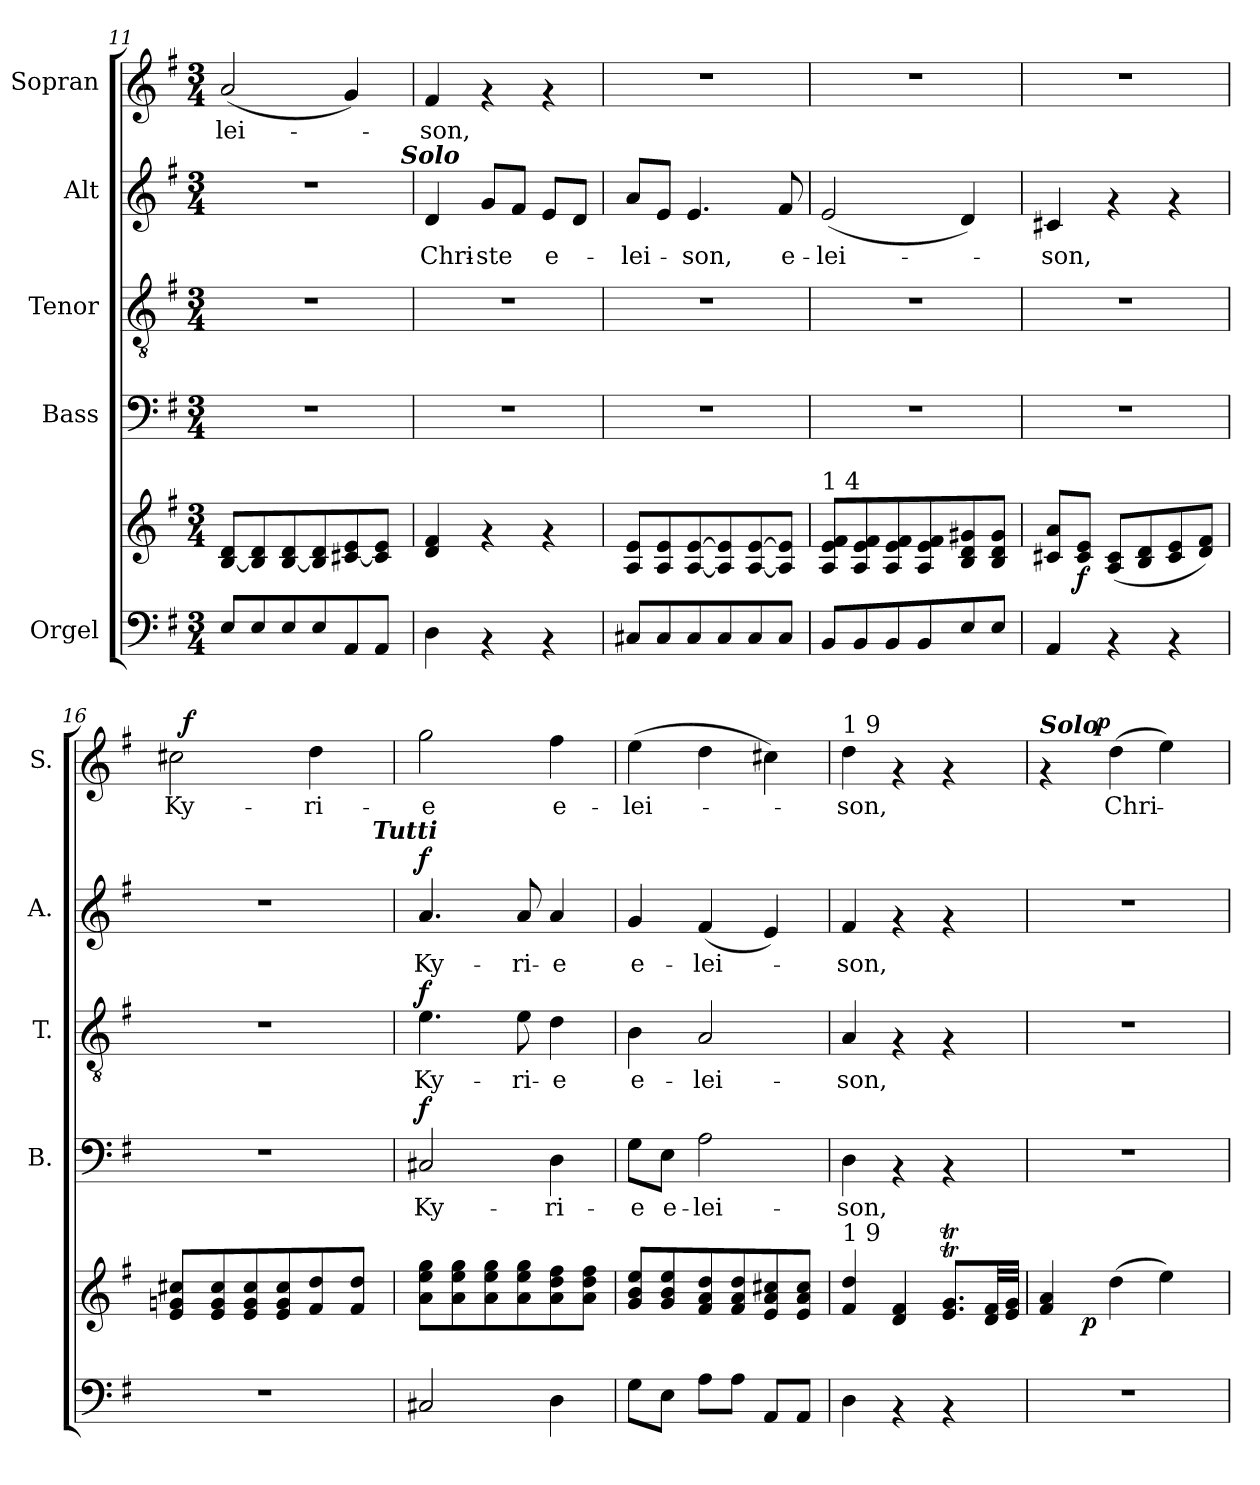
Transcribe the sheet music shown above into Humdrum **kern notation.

**kern	**kern	**dynam	**kern	**text	**dynam	**kern	**text	**dynam	**kern	**text	**dynam	**kern	**text	**dynam
*part5	*part5	*part5	*part4	*part4	*part4	*part3	*part3	*part3	*part2	*part2	*part2	*part1	*part1	*part1
*staff6	*staff5	*staff5/6	*staff4	*staff4	*staff4	*staff3	*staff3	*staff3	*staff2	*staff2	*staff2	*staff1	*staff1	*staff1
*I"Orgel	*	*	*I"Bass	*	*	*I"Tenor	*	*	*I"Alt	*	*	*I"Sopran	*	*
*	*	*	*I'B.	*	*	*I'T.	*	*	*I'A.	*	*	*I'S.	*	*
*clefF4	*clefG2	*	*clefF4	*	*	*clefGv2	*	*	*clefG2	*	*	*clefG2	*	*
*k[f#]	*k[f#]	*	*k[f#]	*	*	*k[f#]	*	*	*k[f#]	*	*	*k[f#]	*	*
*G:	*G:	*	*G:	*	*	*G:	*	*	*G:	*	*	*G:	*	*
*M3/4	*M3/4	*	*M3/4	*	*	*M3/4	*	*	*M3/4	*	*	*M3/4	*	*
=11	=11	=11	=11	=11	=11	=11	=11	=11	=11	=11	=11	=11	=11	=11
!	!	!	!	!	!	!	!	!	!	!	!	!	!LO:LY:b	!
*	*	*	*	*	*	*	*	*	*^	*	*	*	*	*
8E/L	[>8B/ 8d/L	.	2.r	.	.	2.r	.	.	2.r	2ryy	.	.	(<2a/	-lei-	.
8E/	8B/] 8d/	.	.	.	.	.	.	.	.	.	.	.	.	.	.
8E/	[>8B/ 8d/	.	.	.	.	.	.	.	.	.	.	.	.	.	.
8E/	8B/] 8d/	.	.	.	.	.	.	.	.	.	.	.	.	.	.
8AA/	[>8c#X/ 8e/	.	.	.	.	.	.	.	.	8..ryy	.	.	4g/)	.	.
8AA/J	8c#/] 8e/J	.	.	.	.	.	.	.	.	.	.	.	.	.	.
!	!	!	!	!	!	!	!	!	!	!LO:TX:a:Bi:t=Solo	!	!	!	!	!
.	.	.	.	.	.	.	.	.	.	32ryy	.	.	.	.	.
=12	=12	=12	=12	=12	=12	=12	=12	=12	=12	=12	=12	=12	=12	=12	=12
!	!	!	!	!	!	!	!	!	!	!	!LO:LY:b	!	!	!LO:LY:b	!
*	*	*	*	*	*	*	*	*	*v	*v	*	*	*	*	*
4D\	4d/ 4f#/	.	2.r	.	.	2.r	.	.	4d/	Chri-	.	4f#/	-son,	.
!	!	!	!	!	!	!	!	!	!	!LO:LY:b	!	!	!	!
4rAA	4rf	.	.	.	.	.	.	.	8g/L	-ste	.	4rf	.	.
.	.	.	.	.	.	.	.	.	8f#/J	.	.	.	.	.
!	!	!	!	!	!	!	!	!	!	!LO:LY:b	!	!	!	!
4rAA	4rf	.	.	.	.	.	.	.	8e/L	e-	.	4rf	.	.
.	.	.	.	.	.	.	.	.	8d/J	.	.	.	.	.
=13	=13	=13	=13	=13	=13	=13	=13	=13	=13	=13	=13	=13	=13	=13
!	!	!	!	!	!	!	!	!	!	!LO:LY:b	!	!	!	!
8C#X/L	8A/ 8e/L	.	2.r	.	.	2.r	.	.	8a/L	-lei-	.	2.r	.	.
8C#/	8A/ 8e/	.	.	.	.	.	.	.	8e/J	.	.	.	.	.
!	!	!	!	!	!	!	!	!	!	!LO:LY:b	!	!	!	!
8C#/	[>8A/ [<8e/	.	.	.	.	.	.	.	4.e/	-son,	.	.	.	.
8C#/	8A/] 8e/]	.	.	.	.	.	.	.	.	.	.	.	.	.
8C#/	[>8A/ [<8e/	.	.	.	.	.	.	.	.	.	.	.	.	.
!	!	!	!	!	!	!	!	!	!	!LO:LY:b	!	!	!	!
8C#/J	8A/] 8e/]J	.	.	.	.	.	.	.	8f#/	e-	.	.	.	.
!!LO:PB:g=z
=14	=14	=14	=14	=14	=14	=14	=14	=14	=14	=14	=14	=14	=14	=14
!	!LO:TX:a:t=1 4	!	!	!	!	!	!	!	!	!	!	!	!	!
!	!	!	!	!	!	!	!	!	!	!LO:LY:b	!	!	!	!
8BB/L	8A/ 8e/ 8f#/L	.	2.r	.	.	2.r	.	.	(<2e/	-lei-	.	2.r	.	.
8BB/	8A/ 8e/ 8f#/	.	.	.	.	.	.	.	.	.	.	.	.	.
8BB/	8A/ 8e/ 8f#/	.	.	.	.	.	.	.	.	.	.	.	.	.
8BB/	8A/ 8e/ 8f#/	.	.	.	.	.	.	.	.	.	.	.	.	.
8E/	8B/ 8d/ 8g#X/	.	.	.	.	.	.	.	4d/)	.	.	.	.	.
8E/J	8B/ 8d/ 8g#/J	.	.	.	.	.	.	.	.	.	.	.	.	.
=15	=15	=15	=15	=15	=15	=15	=15	=15	=15	=15	=15	=15	=15	=15
!	!	!	!	!	!	!	!	!	!	!LO:LY:b	!	!	!	!
4AA/	8c#X/ 8a/L	.	2.r	.	.	2.r	.	.	4c#X/	-son,	.	2.r	.	.
!	!	!LO:DY:b	!	!	!	!	!	!	!	!	!	!	!	!
.	8c#/ 8e/J	f	.	.	.	.	.	.	.	.	.	.	.	.
4rAA	(<8A/ 8c#/L	.	.	.	.	.	.	.	4rf	.	.	.	.	.
.	8B/ 8d/	.	.	.	.	.	.	.	.	.	.	.	.	.
4rAA	8c#/ 8e/	.	.	.	.	.	.	.	4rf	.	.	.	.	.
.	8d/ 8f#/J)	.	.	.	.	.	.	.	.	.	.	.	.	.
=16	=16	=16	=16	=16	=16	=16	=16	=16	=16	=16	=16	=16	=16	=16
!	!	!	!	!	!	!	!	!	!	!	!	!	!LO:LY:b	!
*	*	*	*	*	*	*	*	*	*^	*	*	*^	*	*
2.r	8e/ 8gn/ 8cc#X/L	.	2.r	.	.	2.r	.	.	2.r	2ryy	.	.	2cc#X\	32ryy	Ky-	.
!	!	!	!	!	!	!	!	!	!	!	!	!	!	!	!	!LO:DY:a
.	.	.	.	.	.	.	.	.	.	.	.	.	.	2ryy	.	f
.	8e/ 8g/ 8cc#/	.	.	.	.	.	.	.	.	.	.	.	.	.	.	.
.	8e/ 8g/ 8cc#/	.	.	.	.	.	.	.	.	.	.	.	.	.	.	.
.	8e/ 8g/ 8cc#/	.	.	.	.	.	.	.	.	.	.	.	.	.	.	.
!	!	!	!	!	!	!	!	!	!	!	!	!	!	!	!LO:LY:b	!
.	8f#/ 8dd/	.	.	.	.	.	.	.	.	8.ryy	.	.	4dd\	.	-ri-	.
.	.	.	.	.	.	.	.	.	.	.	.	.	.	8..ryy	.	.
.	8f#/ 8dd/J	.	.	.	.	.	.	.	.	.	.	.	.	.	.	.
!	!	!	!	!	!	!	!	!	!	!LO:TX:a:Bi:t=Tutti	!	!	!	!	!	!
.	.	.	.	.	.	.	.	.	.	16ryy	.	.	.	.	.	.
=17	=17	=17	=17	=17	=17	=17	=17	=17	=17	=17	=17	=17	=17	=17	=17	=17
!	!	!	!	!LO:LY:b	!LO:DY:a	!	!LO:LY:b	!LO:DY:a	!	!	!LO:LY:b	!LO:DY:a	!	!	!LO:LY:b	!
*	*	*	*	*	*	*	*	*	*v	*v	*	*	*	*	*	*
*	*	*	*	*	*	*	*	*	*	*	*	*v	*v	*	*
2C#X/	8a\ 8ee\ 8gg\L	.	2C#X/	Ky-	f	4.e\	Ky-	f	4.a/	Ky-	f	2gg\	-e	.
.	8a\ 8ee\ 8gg\	.	.	.	.	.	.	.	.	.	.	.	.	.
.	8a\ 8ee\ 8gg\	.	.	.	.	.	.	.	.	.	.	.	.	.
!	!	!	!	!	!	!	!LO:LY:b	!	!	!LO:LY:b	!	!	!	!
.	8a\ 8ee\ 8gg\	.	.	.	.	8e\	-ri-	.	8a/	-ri-	.	.	.	.
!	!	!	!	!LO:LY:b	!	!	!LO:LY:b	!	!	!LO:LY:b	!	!	!LO:LY:b	!
4D\	8a\ 8dd\ 8ff#\	.	4D\	-ri-	.	4d\	-e	.	4a/	-e	.	4ff#\	e-	.
.	8a\ 8dd\ 8ff#\J	.	.	.	.	.	.	.	.	.	.	.	.	.
=18	=18	=18	=18	=18	=18	=18	=18	=18	=18	=18	=18	=18	=18	=18
!	!	!	!	!LO:LY:b	!	!	!LO:LY:b	!	!	!LO:LY:b	!	!	!LO:LY:b	!
8G\L	8g/ 8b/ 8ee/L	.	8G\L	-e	.	4B\	e-	.	4g/	e-	.	(>4ee\	-lei-	.
!	!	!	!	!LO:LY:b	!	!	!	!	!	!	!	!	!	!
8E\J	8g/ 8b/ 8ee/	.	8E\J	e-	.	.	.	.	.	.	.	.	.	.
!	!	!	!	!LO:LY:b	!	!	!LO:LY:b	!	!	!LO:LY:b	!	!	!	!
8A\L	8f#/ 8a/ 8dd/	.	2A\	-lei-	.	2A/	-lei-	.	(<4f#/	-lei-	.	4dd\	.	.
8A\J	8f#/ 8a/ 8dd/	.	.	.	.	.	.	.	.	.	.	.	.	.
8AA/L	8e/ 8a/ 8cc#X/	.	.	.	.	.	.	.	4e/)	.	.	4cc#X\)	.	.
8AA/J	8e/ 8a/ 8cc#/J	.	.	.	.	.	.	.	.	.	.	.	.	.
!!LO:PB:g=z
=19	=19	=19	=19	=19	=19	=19	=19	=19	=19	=19	=19	=19	=19	=19
!	!	!	!	!	!	!	!	!	!	!	!	!LO:TX:a:t=1 9	!	!
!	!LO:TX:a:t=1 9	!	!	!	!	!	!	!	!	!	!	!	!	!
!	!	!	!	!LO:LY:b	!	!	!LO:LY:b	!	!	!LO:LY:b	!	!	!LO:LY:b	!
4D\	4f#/ 4dd/	.	4D\	-son,	.	4A/	-son,	.	4f#/	-son,	.	4dd\	-son,	.
4rAA	4d/ 4f#/	.	4rAA	.	.	4rF	.	.	4rf	.	.	4rf	.	.
4rAA	8.e/T 8.g/TL	.	4rAA	.	.	4rF	.	.	4rf	.	.	4rf	.	.
.	32d/ 32f#/LL	.	.	.	.	.	.	.	.	.	.	.	.	.
.	32e/ 32g/JJJ	.	.	.	.	.	.	.	.	.	.	.	.	.
=20	=20	=20	=20	=20	=20	=20	=20	=20	=20	=20	=20	=20	=20	=20
*	*^	*	*	*	*	*	*	*	*	*	*	*^	*	*
!	!	!	!	!	!	!	!	!	!	!	!	!	!LO:TX:a:Bi:t=Solo	!	!	!
2.r	4f#/ 4a/	8.ryy	.	2.r	.	.	2.r	.	.	2.r	.	.	4rf	8..ryy	.	.
!	!	!	!LO:DY:b	!	!	!	!	!	!	!	!	!	!	!	!	!
.	.	2ryy	p	.	.	.	.	.	.	.	.	.	.	.	.	.
!	!	!	!	!	!	!	!	!	!	!	!	!	!	!	!	!LO:DY:a
.	.	.	.	.	.	.	.	.	.	.	.	.	.	2ryy	.	p
!	!	!	!	!	!	!	!	!	!	!	!	!	!	!	!LO:LY:b	!
.	(>4dd\	.	.	.	.	.	.	.	.	.	.	.	(>4dd\	.	Chri-	.
.	4ee\)	.	.	.	.	.	.	.	.	.	.	.	4ee\)	.	.	.
.	.	16ryy	.	.	.	.	.	.	.	.	.	.	.	.	.	.
.	.	.	.	.	.	.	.	.	.	.	.	.	.	32ryy	.	.
*	*v	*v	*	*	*	*	*	*	*	*	*	*	*v	*v	*	*
=	=	=	=	=	=	=	=	=	=	=	=	=	=	=
*-	*-	*-	*-	*-	*-	*-	*-	*-	*-	*-	*-	*-	*-	*-
